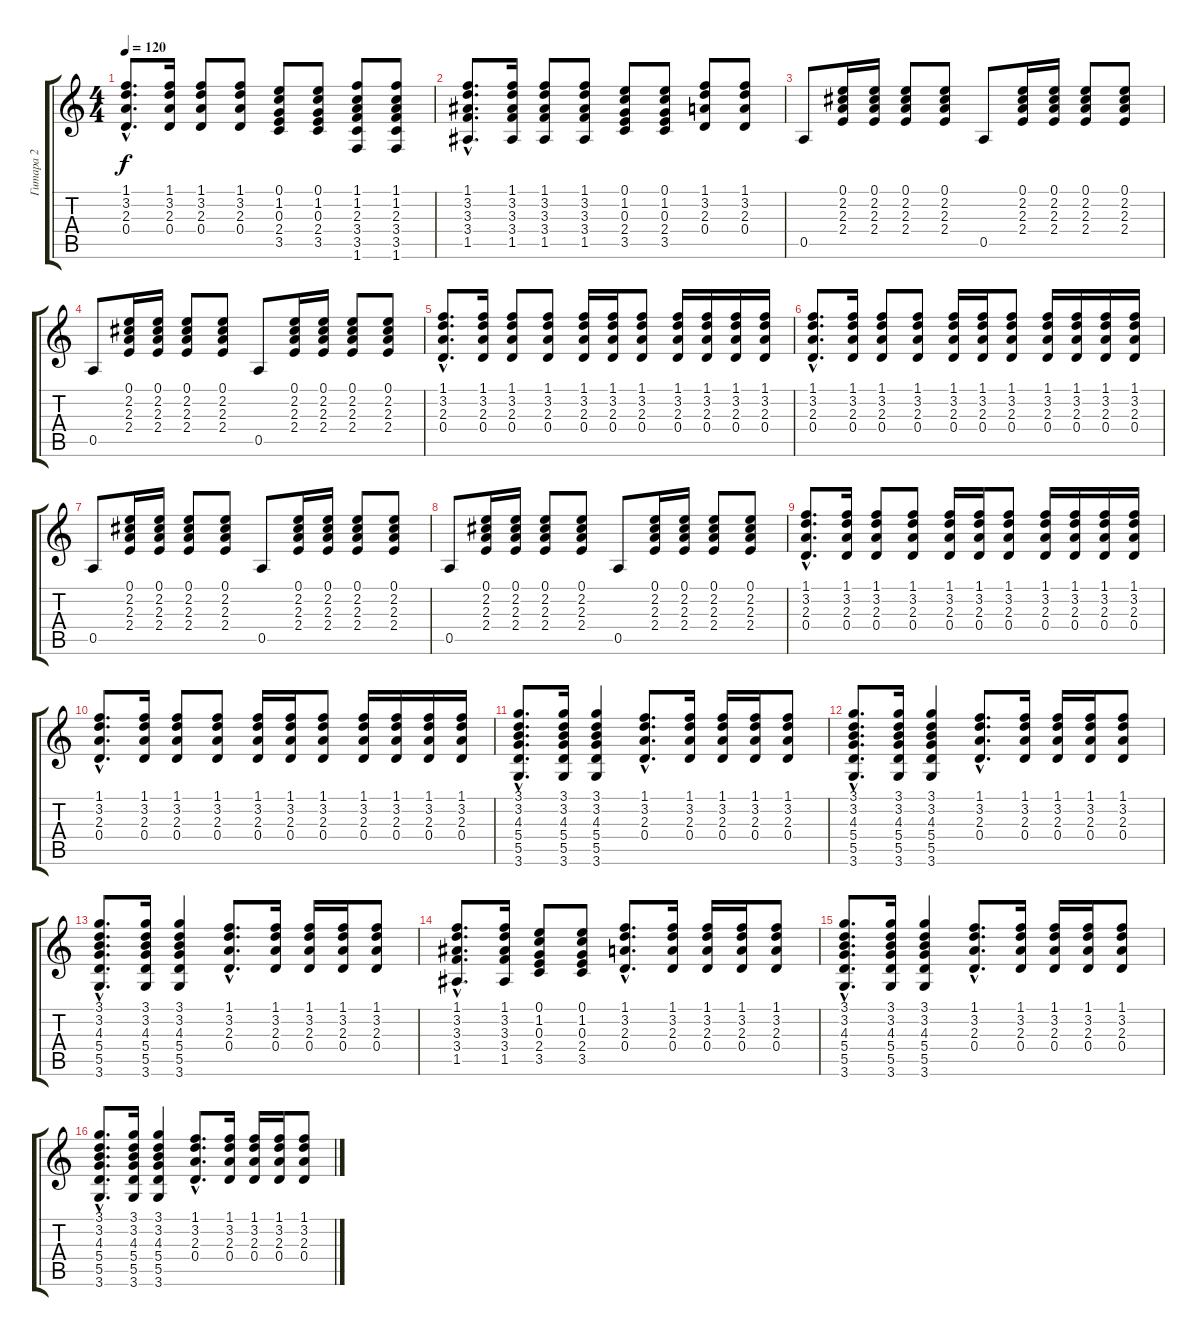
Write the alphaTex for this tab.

\track ("Гитара 2" "Гитара 2") {instrument acousticguitarnylon}
\staff {score tabs}
\tuning (E4 B3 G3 D3 A2 E2) {hide}
\ts (4 4)
\tempo 120
\clef g2
\ks c
(1.1{hac} 3.2{hac} 2.3{hac} 0.4{hac}).8{d dy f} (1.1 3.2 2.3 0.4).16 (1.1 3.2 2.3 0.4).8 (1.1 3.2 2.3 0.4).8 (0.1 1.2 0.3 2.4 3.5).8 (0.1 1.2 0.3 2.4 3.5).8 (1.1 1.2 2.3 3.4 3.5 1.6).8 (1.1 1.2 2.3 3.4 3.5 1.6).8 |
(1.1{hac} 3.2{hac} 3.3{hac} 3.4{hac} 1.5{hac}).8{d} (1.1 3.2 3.3 3.4 1.5).16 (1.1 3.2 3.3 3.4 1.5).8 (1.1 3.2 3.3 3.4 1.5).8 (0.1 1.2 0.3 2.4 3.5).8 (0.1 1.2 0.3 2.4 3.5).8 (1.1 3.2 2.3 0.4).8 (1.1 3.2 2.3 0.4).8 |
0.5.8 (0.1 2.2 2.3 2.4).16 (0.1 2.2 2.3 2.4).16 (0.1 2.2 2.3 2.4).8 (0.1 2.2 2.3 2.4).8 0.5.8 (0.1 2.2 2.3 2.4).16 (0.1 2.2 2.3 2.4).16 (0.1 2.2 2.3 2.4).8 (0.1 2.2 2.3 2.4).8 |
0.5.8 (0.1 2.2 2.3 2.4).16 (0.1 2.2 2.3 2.4).16 (0.1 2.2 2.3 2.4).8 (0.1 2.2 2.3 2.4).8 0.5.8 (0.1 2.2 2.3 2.4).16 (0.1 2.2 2.3 2.4).16 (0.1 2.2 2.3 2.4).8 (0.1 2.2 2.3 2.4).8 |
(1.1{hac} 3.2{hac} 2.3{hac} 0.4{hac}).8{d} (1.1 3.2 2.3 0.4).16 (1.1 3.2 2.3 0.4).8 (1.1 3.2 2.3 0.4).8 (1.1 3.2 2.3 0.4).16 (1.1 3.2 2.3 0.4).16 (1.1 3.2 2.3 0.4).8 (1.1 3.2 2.3 0.4).16 (1.1 3.2 2.3 0.4).16 (1.1 3.2 2.3 0.4).16 (1.1 3.2 2.3 0.4).16 |
(1.1{hac} 3.2{hac} 2.3{hac} 0.4{hac}).8{d} (1.1 3.2 2.3 0.4).16 (1.1 3.2 2.3 0.4).8 (1.1 3.2 2.3 0.4).8 (1.1 3.2 2.3 0.4).16 (1.1 3.2 2.3 0.4).16 (1.1 3.2 2.3 0.4).8 (1.1 3.2 2.3 0.4).16 (1.1 3.2 2.3 0.4).16 (1.1 3.2 2.3 0.4).16 (1.1 3.2 2.3 0.4).16 |
0.5.8 (0.1 2.2 2.3 2.4).16 (0.1 2.2 2.3 2.4).16 (0.1 2.2 2.3 2.4).8 (0.1 2.2 2.3 2.4).8 0.5.8 (0.1 2.2 2.3 2.4).16 (0.1 2.2 2.3 2.4).16 (0.1 2.2 2.3 2.4).8 (0.1 2.2 2.3 2.4).8 |
0.5.8 (0.1 2.2 2.3 2.4).16 (0.1 2.2 2.3 2.4).16 (0.1 2.2 2.3 2.4).8 (0.1 2.2 2.3 2.4).8 0.5.8 (0.1 2.2 2.3 2.4).16 (0.1 2.2 2.3 2.4).16 (0.1 2.2 2.3 2.4).8 (0.1 2.2 2.3 2.4).8 |
(1.1{hac} 3.2{hac} 2.3{hac} 0.4{hac}).8{d} (1.1 3.2 2.3 0.4).16 (1.1 3.2 2.3 0.4).8 (1.1 3.2 2.3 0.4).8 (1.1 3.2 2.3 0.4).16 (1.1 3.2 2.3 0.4).16 (1.1 3.2 2.3 0.4).8 (1.1 3.2 2.3 0.4).16 (1.1 3.2 2.3 0.4).16 (1.1 3.2 2.3 0.4).16 (1.1 3.2 2.3 0.4).16 |
(1.1{hac} 3.2{hac} 2.3{hac} 0.4{hac}).8{d} (1.1 3.2 2.3 0.4).16 (1.1 3.2 2.3 0.4).8 (1.1 3.2 2.3 0.4).8 (1.1 3.2 2.3 0.4).16 (1.1 3.2 2.3 0.4).16 (1.1 3.2 2.3 0.4).8 (1.1 3.2 2.3 0.4).16 (1.1 3.2 2.3 0.4).16 (1.1 3.2 2.3 0.4).16 (1.1 3.2 2.3 0.4).16 |
(3.1{hac} 3.2{hac} 4.3{hac} 5.4{hac} 5.5{hac} 3.6{hac}).8{d} (3.1 3.2 4.3 5.4 5.5 3.6).16 (3.1 3.2 4.3 5.4 5.5 3.6).4 (1.1{hac} 3.2{hac} 2.3{hac} 0.4{hac}).8{d} (1.1 3.2 2.3 0.4).16 (1.1 3.2 2.3 0.4).16 (1.1 3.2 2.3 0.4).16 (1.1 3.2 2.3 0.4).8 |
(3.1{hac} 3.2{hac} 4.3{hac} 5.4{hac} 5.5{hac} 3.6{hac}).8{d} (3.1 3.2 4.3 5.4 5.5 3.6).16 (3.1 3.2 4.3 5.4 5.5 3.6).4 (1.1{hac} 3.2{hac} 2.3{hac} 0.4{hac}).8{d} (1.1 3.2 2.3 0.4).16 (1.1 3.2 2.3 0.4).16 (1.1 3.2 2.3 0.4).16 (1.1 3.2 2.3 0.4).8 |
(3.1{hac} 3.2{hac} 4.3{hac} 5.4{hac} 5.5{hac} 3.6{hac}).8{d} (3.1 3.2 4.3 5.4 5.5 3.6).16 (3.1 3.2 4.3 5.4 5.5 3.6).4 (1.1{hac} 3.2{hac} 2.3{hac} 0.4{hac}).8{d} (1.1 3.2 2.3 0.4).16 (1.1 3.2 2.3 0.4).16 (1.1 3.2 2.3 0.4).16 (1.1 3.2 2.3 0.4).8 |
(1.1{hac} 3.2{hac} 3.3{hac} 3.4{hac} 1.5{hac}).8{d} (1.1 3.2 3.3 3.4 1.5).16 (0.1 1.2 0.3 2.4 3.5).8 (0.1 1.2 0.3 2.4 3.5).8 (1.1{hac} 3.2{hac} 2.3{hac} 0.4{hac}).8{d} (1.1 3.2 2.3 0.4).16 (1.1 3.2 2.3 0.4).16 (1.1 3.2 2.3 0.4).16 (1.1 3.2 2.3 0.4).8 |
(3.1{hac} 3.2{hac} 4.3{hac} 5.4{hac} 5.5{hac} 3.6{hac}).8{d} (3.1 3.2 4.3 5.4 5.5 3.6).16 (3.1 3.2 4.3 5.4 5.5 3.6).4 (1.1{hac} 3.2{hac} 2.3{hac} 0.4{hac}).8{d} (1.1 3.2 2.3 0.4).16 (1.1 3.2 2.3 0.4).16 (1.1 3.2 2.3 0.4).16 (1.1 3.2 2.3 0.4).8 |
(3.1{hac} 3.2{hac} 4.3{hac} 5.4{hac} 5.5{hac} 3.6{hac}).8{d} (3.1 3.2 4.3 5.4 5.5 3.6).16 (3.1 3.2 4.3 5.4 5.5 3.6).4 (1.1{hac} 3.2{hac} 2.3{hac} 0.4{hac}).8{d} (1.1 3.2 2.3 0.4).16 (1.1 3.2 2.3 0.4).16 (1.1 3.2 2.3 0.4).16 (1.1 3.2 2.3 0.4).8
